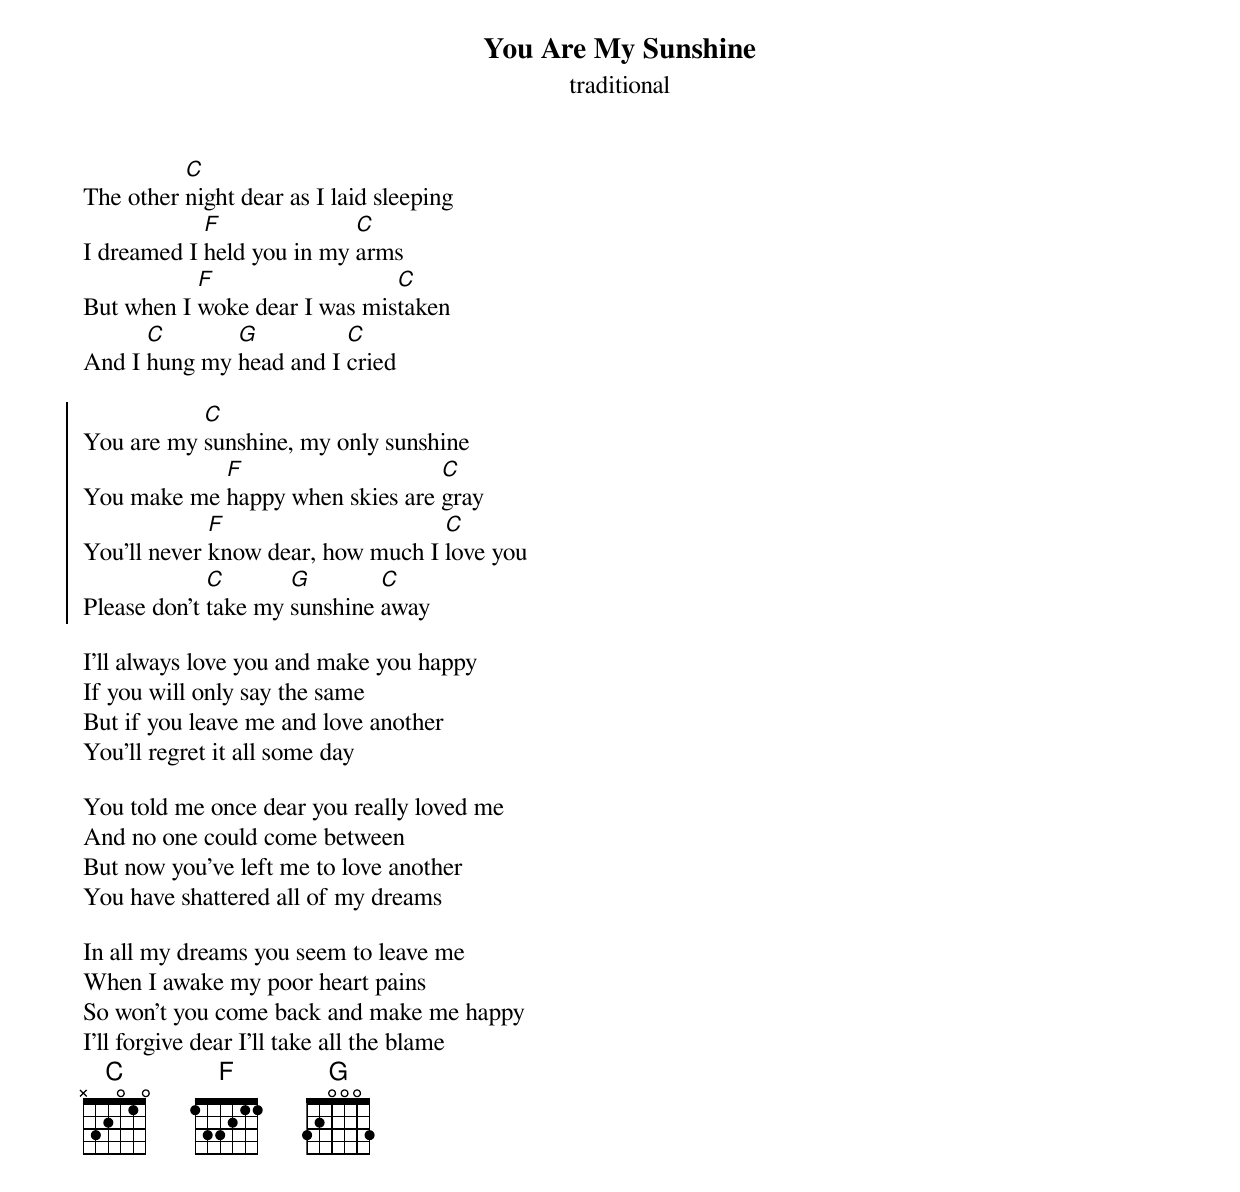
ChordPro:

{title:You Are My Sunshine}
{st:traditional}

The other [C]night dear as I laid sleeping
I dreamed I [F]held you in my [C]arms
But when I [F]woke dear I was mis[C]taken
And I [C]hung my [G]head and I [C]cried

{soc}
You are my [C]sunshine, my only sunshine
You make me [F]happy when skies are [C]gray
You'll never [F]know dear, how much I [C]love you
Please don't [C]take my [G]sunshine [C]away
{eoc}

I'll always love you and make you happy
If you will only say the same
But if you leave me and love another
You'll regret it all some day

You told me once dear you really loved me
And no one could come between
But now you've left me to love another
You have shattered all of my dreams

In all my dreams you seem to leave me
When I awake my poor heart pains
So won't you come back and make me happy
I'll forgive dear I'll take all the blame
